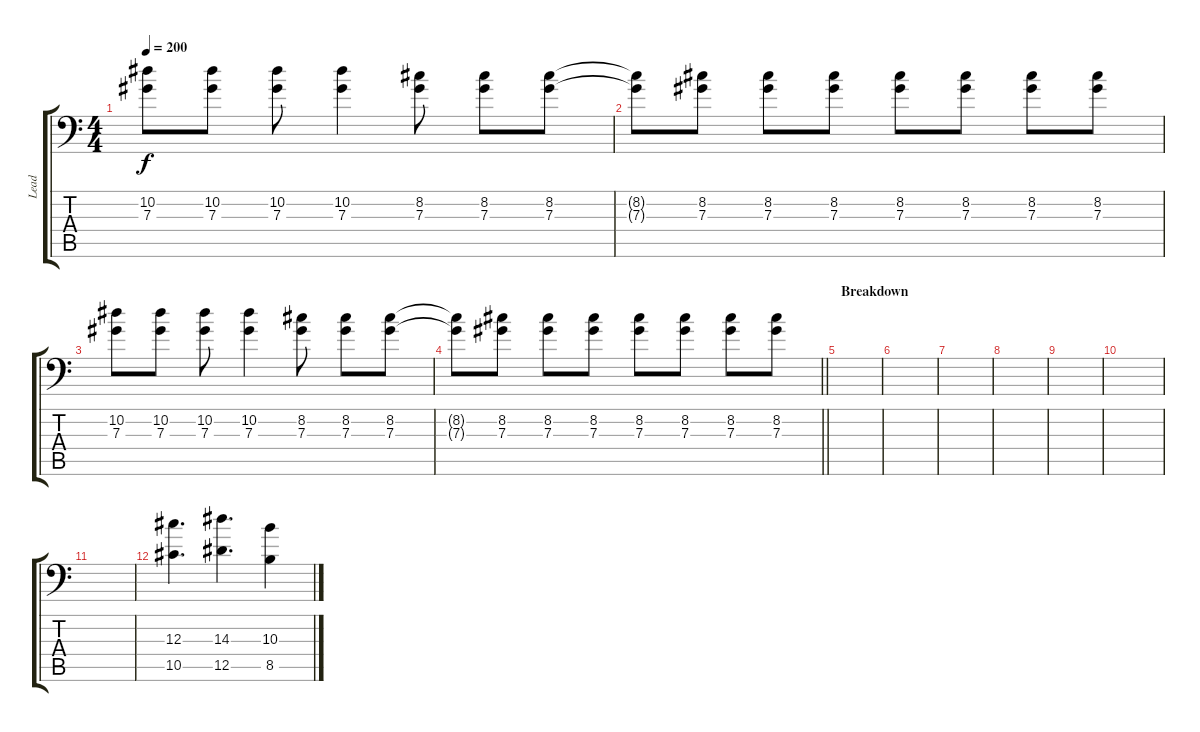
\track ("Lead" "Lead") {instrument distortionguitar}
\staff {score tabs}
\tuning (Bb3 F3 Db3 Ab2 Eb2 Ab1) {hide}
\ts (4 4)
\tempo 200
\clef f4
\ks c
(10.2 7.3).8{dy f} (10.2 7.3).8 (10.2 7.3).8 (10.2 7.3).4 (8.2 7.3).8 (8.2 7.3).8 (8.2 7.3).8 |
(8.2{t} 7.3{t}).8 (8.2 7.3).8 (8.2 7.3).8 (8.2 7.3).8 (8.2 7.3).8 (8.2 7.3).8 (8.2 7.3).8 (8.2 7.3).8 |
(10.2 7.3).8 (10.2 7.3).8 (10.2 7.3).8 (10.2 7.3).4 (8.2 7.3).8 (8.2 7.3).8 (8.2 7.3).8 |
\barLineRight lightlight
(8.2{t} 7.3{t}).8 (8.2 7.3).8 (8.2 7.3).8 (8.2 7.3).8 (8.2 7.3).8 (8.2 7.3).8 (8.2 7.3).8 (8.2 7.3).8 |
\section ("" "Breakdown")
|
|
|
|
|
|
|
(12.3 10.5).4{d} (14.3 12.5).4{d} (10.3 8.5).4
